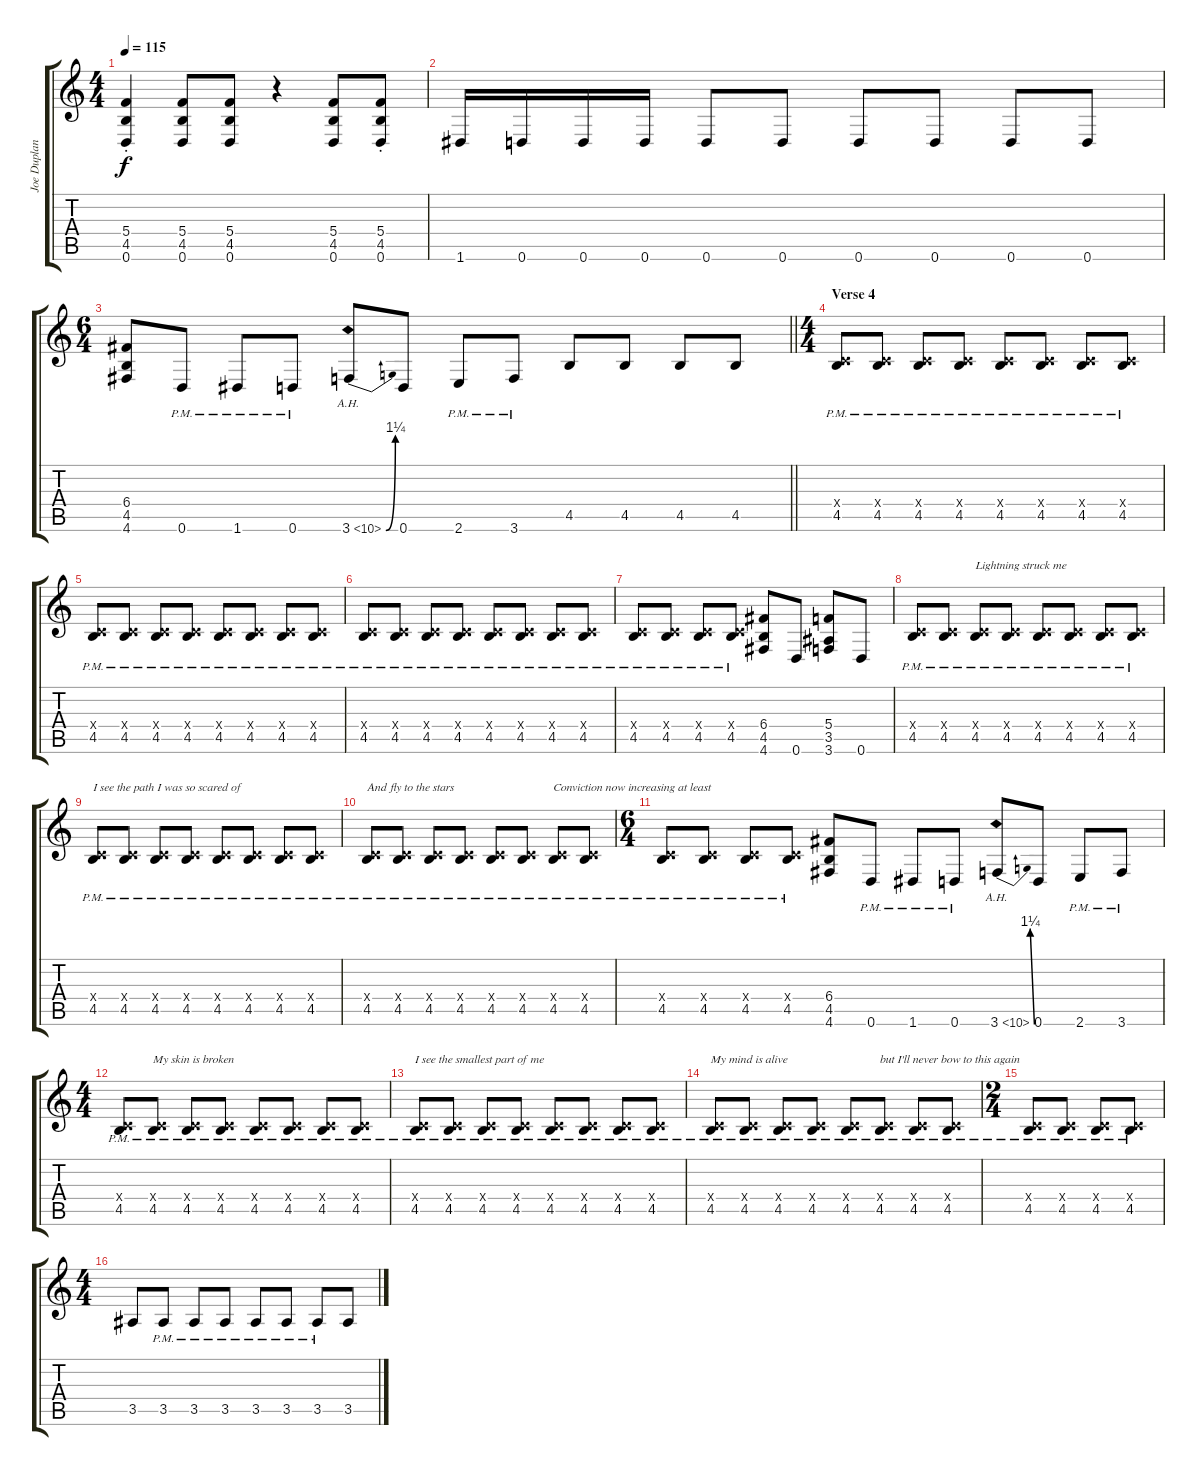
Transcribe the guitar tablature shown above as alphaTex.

\track ("Joe Duplantier" "Joe Duplan") {instrument distortionguitar}
\staff {score tabs}
\tuning (D4 A3 F3 C3 G2 D2) {hide}
\ts (4 4)
\tempo 115
\clef g2
\ks c
(5.4 4.5{st} 0.6{st}).4{dy f} (5.4 4.5 0.6).8 (5.4 4.5 0.6).8 r.4 (5.4 4.5 0.6).8 (5.4 4.5{st} 0.6).8 |
1.6.16 0.6.16 0.6.16 0.6.16 0.6.8 0.6.8 0.6.8 0.6.8 0.6.8 0.6.8 |
\ts (6 4)
\barLineRight lightlight
(6.4 4.5 4.6).8 0.6{pm}.8 1.6{pm}.8 0.6{pm}.8 3.6{be (bend 0 0 60 5) ah 7}.8 0.6.8 2.6{pm}.8 3.6{pm}.8 4.5.8 4.5.8 4.5.8 4.5.8 |
\ts (4 4)
\section ("" "Verse 4")
(0.4{x} 4.5{pm}).8 (0.4{x} 4.5{pm}).8 (0.4{x} 4.5{pm}).8 (0.4{x} 4.5{pm}).8 (0.4{x} 4.5{pm}).8 (0.4{x} 4.5{pm}).8 (0.4{x} 4.5{pm}).8 (0.4{x} 4.5{pm}).8 |
(0.4{x} 4.5{pm}).8 (0.4{x} 4.5{pm}).8 (0.4{x} 4.5{pm}).8 (0.4{x} 4.5{pm}).8 (0.4{x} 4.5{pm}).8 (0.4{x} 4.5{pm}).8 (0.4{x} 4.5{pm}).8 (0.4{x} 4.5{pm}).8 |
(0.4{x} 4.5{pm}).8 (0.4{x} 4.5{pm}).8 (0.4{x} 4.5{pm}).8 (0.4{x} 4.5{pm}).8 (0.4{x} 4.5{pm}).8 (0.4{x} 4.5{pm}).8 (0.4{x} 4.5{pm}).8 (0.4{x} 4.5{pm}).8 |
(0.4{x} 4.5{pm}).8 (0.4{x} 4.5{pm}).8 (0.4{x} 4.5{pm}).8 (0.4{x} 4.5{pm}).8 (6.4 4.5 4.6).8 0.6.8 (5.4 3.5 3.6).8 0.6.8 |
(0.4{x} 4.5{pm}).8 (0.4{x} 4.5{pm}).8 (0.4{x} 4.5{pm}).8{txt "Lightning struck me"} (0.4{x} 4.5{pm}).8 (0.4{x} 4.5{pm}).8 (0.4{x} 4.5{pm}).8 (0.4{x} 4.5{pm}).8 (0.4{x} 4.5{pm}).8 |
(0.4{x} 4.5{pm}).8{txt "I see the path I was so scared of"} (0.4{x} 4.5{pm}).8 (0.4{x} 4.5{pm}).8 (0.4{x} 4.5{pm}).8 (0.4{x} 4.5{pm}).8 (0.4{x} 4.5{pm}).8 (0.4{x} 4.5{pm}).8 (0.4{x} 4.5{pm}).8 |
(0.4{x} 4.5{pm}).8{txt "And fly to the stars"} (0.4{x} 4.5{pm}).8 (0.4{x} 4.5{pm}).8 (0.4{x} 4.5{pm}).8 (0.4{x} 4.5{pm}).8 (0.4{x} 4.5{pm}).8 (0.4{x} 4.5{pm}).8{txt "Conviction now increasing at least"} (0.4{x} 4.5{pm}).8 |
\ts (6 4)
(0.4{x} 4.5{pm}).8 (0.4{x} 4.5{pm}).8 (0.4{x} 4.5{pm}).8 (0.4{x} 4.5{pm}).8 (6.4 4.5 4.6).8 0.6{pm}.8 1.6{pm}.8 0.6{pm}.8 3.6{be (bend 0 0 60 5) ah 7}.8 0.6.8 2.6{pm}.8 3.6{pm}.8 |
\ts (4 4)
(0.4{x} 4.5{pm}).8 (0.4{x} 4.5{pm}).8{txt "My skin is broken"} (0.4{x} 4.5{pm}).8 (0.4{x} 4.5{pm}).8 (0.4{x} 4.5{pm}).8 (0.4{x} 4.5{pm}).8 (0.4{x} 4.5{pm}).8 (0.4{x} 4.5{pm}).8 |
(0.4{x} 4.5{pm}).8{txt "I see the smallest part of me"} (0.4{x} 4.5{pm}).8 (0.4{x} 4.5{pm}).8 (0.4{x} 4.5{pm}).8 (0.4{x} 4.5{pm}).8 (0.4{x} 4.5{pm}).8 (0.4{x} 4.5{pm}).8 (0.4{x} 4.5{pm}).8 |
(0.4{x} 4.5{pm}).8{txt "My mind is alive"} (0.4{x} 4.5{pm}).8 (0.4{x} 4.5{pm}).8 (0.4{x} 4.5{pm}).8 (0.4{x} 4.5{pm}).8 (0.4{x} 4.5{pm}).8{txt "but I'll never bow to this again"} (0.4{x} 4.5{pm}).8 (0.4{x} 4.5{pm}).8 |
\ts (2 4)
(0.4{x} 4.5{pm}).8 (0.4{x} 4.5{pm}).8 (0.4{x} 4.5{pm}).8 (0.4{x} 4.5{pm}).8 |
\ts (4 4)
3.5.8 3.5{pm}.8 3.5{pm}.8 3.5{pm}.8 3.5{pm}.8 3.5{pm}.8 3.5{pm}.8 3.5.8
